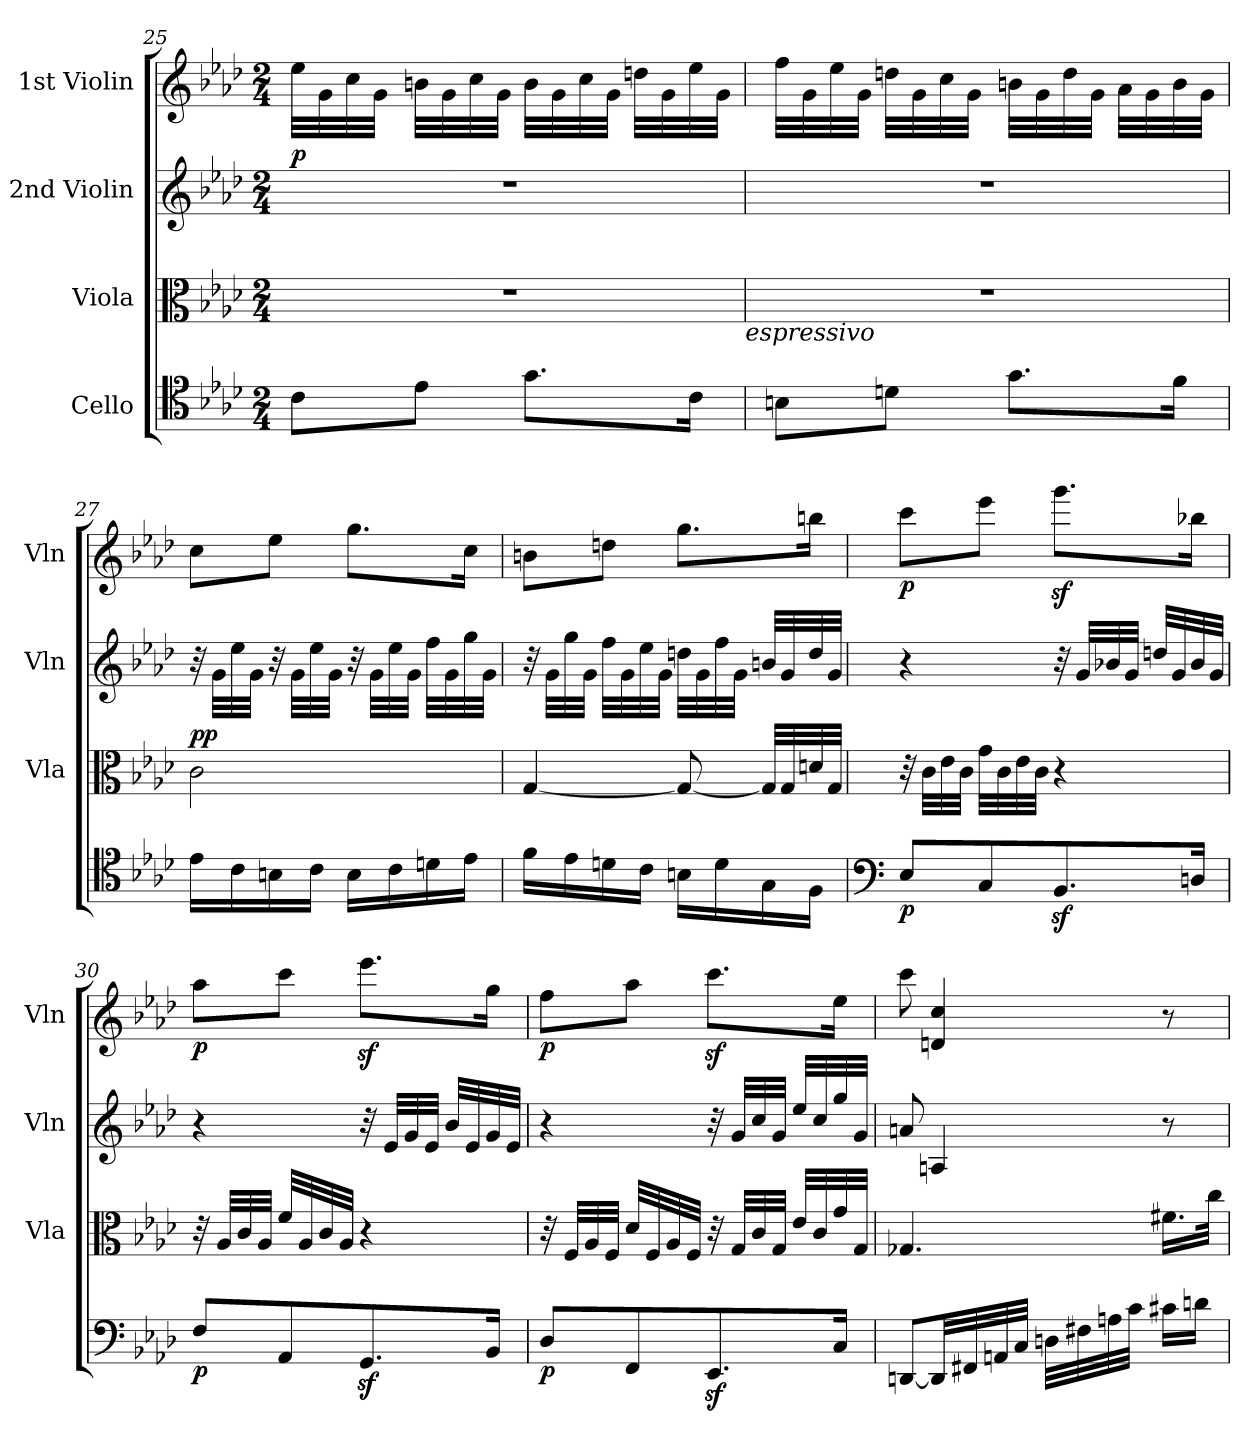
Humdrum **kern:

**kern	**dynam	**kern	**dynam	**kern	**dynam	**kern	**dynam
*part4	*part4	*part3	*part3	*part2	*part2	*part1	*part1
*staff4	*staff4	*staff3	*staff3	*staff2	*staff2	*staff1	*staff1
*I"Cello	*	*I"Viola	*	*I"2nd Violin	*	*I"1st Violin	*
*	*	*I'Vla	*	*I'Vln	*	*I'Vln	*
*clefC4	*	*clefC3	*	*clefG2	*	*clefG2	*
*k[b-e-a-d-]	*	*k[b-e-a-d-]	*	*k[b-e-a-d-]	*	*k[b-e-a-d-]	*
*f:	*	*f:	*	*f:	*	*f:	*
*M2/4	*	*M2/4	*	*M2/4	*	*M2/4	*
=25	=25	=25	=25	=25	=25	=25	=25
!	!	!	!	!	!LO:DY:a	!	!
8c\L	.	2r	.	2r	p	32ee-\LLL	.
.	.	.	.	.	.	32g\	.
.	.	.	.	.	.	32cc\	.
.	.	.	.	.	.	32g\JJJ	.
8e-\J	.	.	.	.	.	32bn\LLL	.
.	.	.	.	.	.	32g\	.
.	.	.	.	.	.	32cc\	.
.	.	.	.	.	.	32g\JJJ	.
8.g\L	.	.	.	.	.	32b\LLL	.
.	.	.	.	.	.	32g\	.
.	.	.	.	.	.	32cc\	.
.	.	.	.	.	.	32g\JJJ	.
.	.	.	.	.	.	32ddn\LLL	.
.	.	.	.	.	.	32g\	.
16c\Jk	.	.	.	.	.	32ee-\	.
.	.	.	.	.	.	32g\JJJ	.
!	!	!LO:TX:b:i:t=espressivo	!	!	!	!	!
!!LO:LB:g=z
=26	=26	=26	=26	=26	=26	=26	=26
8Bn\L	.	2r	.	2r	.	32ff\LLL	.
.	.	.	.	.	.	32g\	.
.	.	.	.	.	.	32ee-\	.
.	.	.	.	.	.	32g\JJJ	.
8dn\J	.	.	.	.	.	32ddn\LLL	.
.	.	.	.	.	.	32g\	.
.	.	.	.	.	.	32cc\	.
.	.	.	.	.	.	32g\JJJ	.
8.g\L	.	.	.	.	.	32bn\LLL	.
.	.	.	.	.	.	32g\	.
.	.	.	.	.	.	32dd\	.
.	.	.	.	.	.	32g\JJJ	.
.	.	.	.	.	.	32a-\LLL	.
.	.	.	.	.	.	32g\	.
16f\Jk	.	.	.	.	.	32b\	.
.	.	.	.	.	.	32g\JJJ	.
=27	=27	=27	=27	=27	=27	=27	=27
!	!	!	!LO:DY:b	!	!	!	!
!	!	!	!LO:DY:n=1:a	!	!	!	!
16e-\LL	.	2c\	p p	32r	.	8cc\L	.
.	.	.	.	32g\LLL	.	.	.
16c\	.	.	.	32ee-\	.	.	.
.	.	.	.	32g\JJJ	.	.	.
16Bn\	.	.	.	32r	.	8ee-\J	.
.	.	.	.	32g\LLL	.	.	.
16c\JJ	.	.	.	32ee-\	.	.	.
.	.	.	.	32g\JJJ	.	.	.
16B\LL	.	.	.	32r	.	8.gg\L	.
.	.	.	.	32g\LLL	.	.	.
16c\	.	.	.	32ee-\	.	.	.
.	.	.	.	32g\JJJ	.	.	.
16dn\	.	.	.	32ff\LLL	.	.	.
.	.	.	.	32g\	.	.	.
16e-\JJ	.	.	.	32gg\	.	16cc\Jk	.
.	.	.	.	32g\JJJ	.	.	.
!!LO:LB:g=z
=28	=28	=28	=28	=28	=28	=28	=28
16f\LL	.	[4G/	.	32r	.	8bn\L	.
.	.	.	.	32g\LLL	.	.	.
16e-\	.	.	.	32gg\	.	.	.
.	.	.	.	32g\JJJ	.	.	.
16dn\	.	.	.	32ff\LLL	.	8ddn\J	.
.	.	.	.	32g\	.	.	.
16c\JJ	.	.	.	32ee-\	.	.	.
.	.	.	.	32g\JJJ	.	.	.
16Bn\LL	.	8G/_	.	32ddn\LLL	.	8.gg\L	.
.	.	.	.	32g\	.	.	.
16d\	.	.	.	32ff\	.	.	.
.	.	.	.	32g\JJJ	.	.	.
16G\	.	32G/LLL]	.	32bn/LLL	.	.	.
.	.	32G/	.	32g/	.	.	.
16F\JJ	.	32dn/	.	32dd/	.	16bbn\Jk	.
.	.	32G/JJJ	.	32g/JJJ	.	.	.
=29	=29	=29	=29	=29	=29	=29	=29
*clefF4	*	*	*	*	*	*	*
!	!LO:DY:b	!	!	!	!	!	!LO:DY:b
8E-/L	p	32r	.	4r	.	8ccc\L	p
.	.	32c\LLL	.	.	.	.	.
.	.	32e-\	.	.	.	.	.
.	.	32c\JJJ	.	.	.	.	.
8C/	.	32g\LLL	.	.	.	8eee-\J	.
.	.	32c\	.	.	.	.	.
.	.	32e-\	.	.	.	.	.
.	.	32c\JJJ	.	.	.	.	.
8.BB-z</	.	4r	.	32r	.	8.gggz<\L	.
.	.	.	.	32g/LLL	.	.	.
.	.	.	.	32b-X/	.	.	.
.	.	.	.	32g/JJJ	.	.	.
.	.	.	.	32ddn/LLL	.	.	.
.	.	.	.	32g/	.	.	.
16Dn/Jk	.	.	.	32b-/	.	16bb-X\Jk	.
.	.	.	.	32g/JJJ	.	.	.
!!LO:PB:g=z
=30	=30	=30	=30	=30	=30	=30	=30
!	!LO:DY:b	!	!	!	!	!	!LO:DY:b
8F/L	p	32r	.	4r	.	8aa-\L	p
.	.	32A-/LLL	.	.	.	.	.
.	.	32c/	.	.	.	.	.
.	.	32A-/JJJ	.	.	.	.	.
8AA-/	.	32f/LLL	.	.	.	8ccc\J	.
.	.	32A-/	.	.	.	.	.
.	.	32c/	.	.	.	.	.
.	.	32A-/JJJ	.	.	.	.	.
8.GGz</	.	4r	.	32r	.	8.eee-z<\L	.
.	.	.	.	32e-/LLL	.	.	.
.	.	.	.	32g/	.	.	.
.	.	.	.	32e-/JJJ	.	.	.
.	.	.	.	32b-/LLL	.	.	.
.	.	.	.	32e-/	.	.	.
16BB-/Jk	.	.	.	32g/	.	16gg\Jk	.
.	.	.	.	32e-/JJJ	.	.	.
=31	=31	=31	=31	=31	=31	=31	=31
!	!LO:DY:b	!	!	!	!	!	!LO:DY:b
8D-/L	p	32r	.	4r	.	8ff\L	p
.	.	32F/LLL	.	.	.	.	.
.	.	32A-/	.	.	.	.	.
.	.	32F/JJJ	.	.	.	.	.
8FF/	.	32d-/LLL	.	.	.	8aa-\J	.
.	.	32F/	.	.	.	.	.
.	.	32A-/	.	.	.	.	.
.	.	32F/JJJ	.	.	.	.	.
8.EE-z</	.	32r	.	32r	.	8.cccz<\L	.
.	.	32G/LLL	.	32g/LLL	.	.	.
.	.	32c/	.	32cc/	.	.	.
.	.	32G/JJJ	.	32g/JJJ	.	.	.
.	.	32e-/LLL	.	32ee-/LLL	.	.	.
.	.	32c/	.	32cc/	.	.	.
16C/Jk	.	32g/	.	32gg/	.	16ee-\Jk	.
.	.	32G/JJJ	.	32g/JJJ	.	.	.
!!LO:LB:g=z
=32	=32	=32	=32	=32	=32	=32	=32
[8DDn/L	.	4.G-X/	.	8an/	.	8ccc\	.
32DD/LL]	.	.	.	4An/	.	4dn/ 4cc/	.
32FF#X/	.	.	.	.	.	.	.
32AAn/	.	.	.	.	.	.	.
32C/JJJ	.	.	.	.	.	.	.
32Dn\LLL	.	.	.	.	.	.	.
32F#X\	.	.	.	.	.	.	.
32An\	.	.	.	.	.	.	.
32c\JJJ	.	.	.	.	.	.	.
16c#X\LL	.	16.f#X\LL	.	8r	.	8r	.
16dn\JJ	.	.	.	.	.	.	.
.	.	32cc\JJk	.	.	.	.	.
=	=	=	=	=	=	=	=
*-	*-	*-	*-	*-	*-	*-	*-
